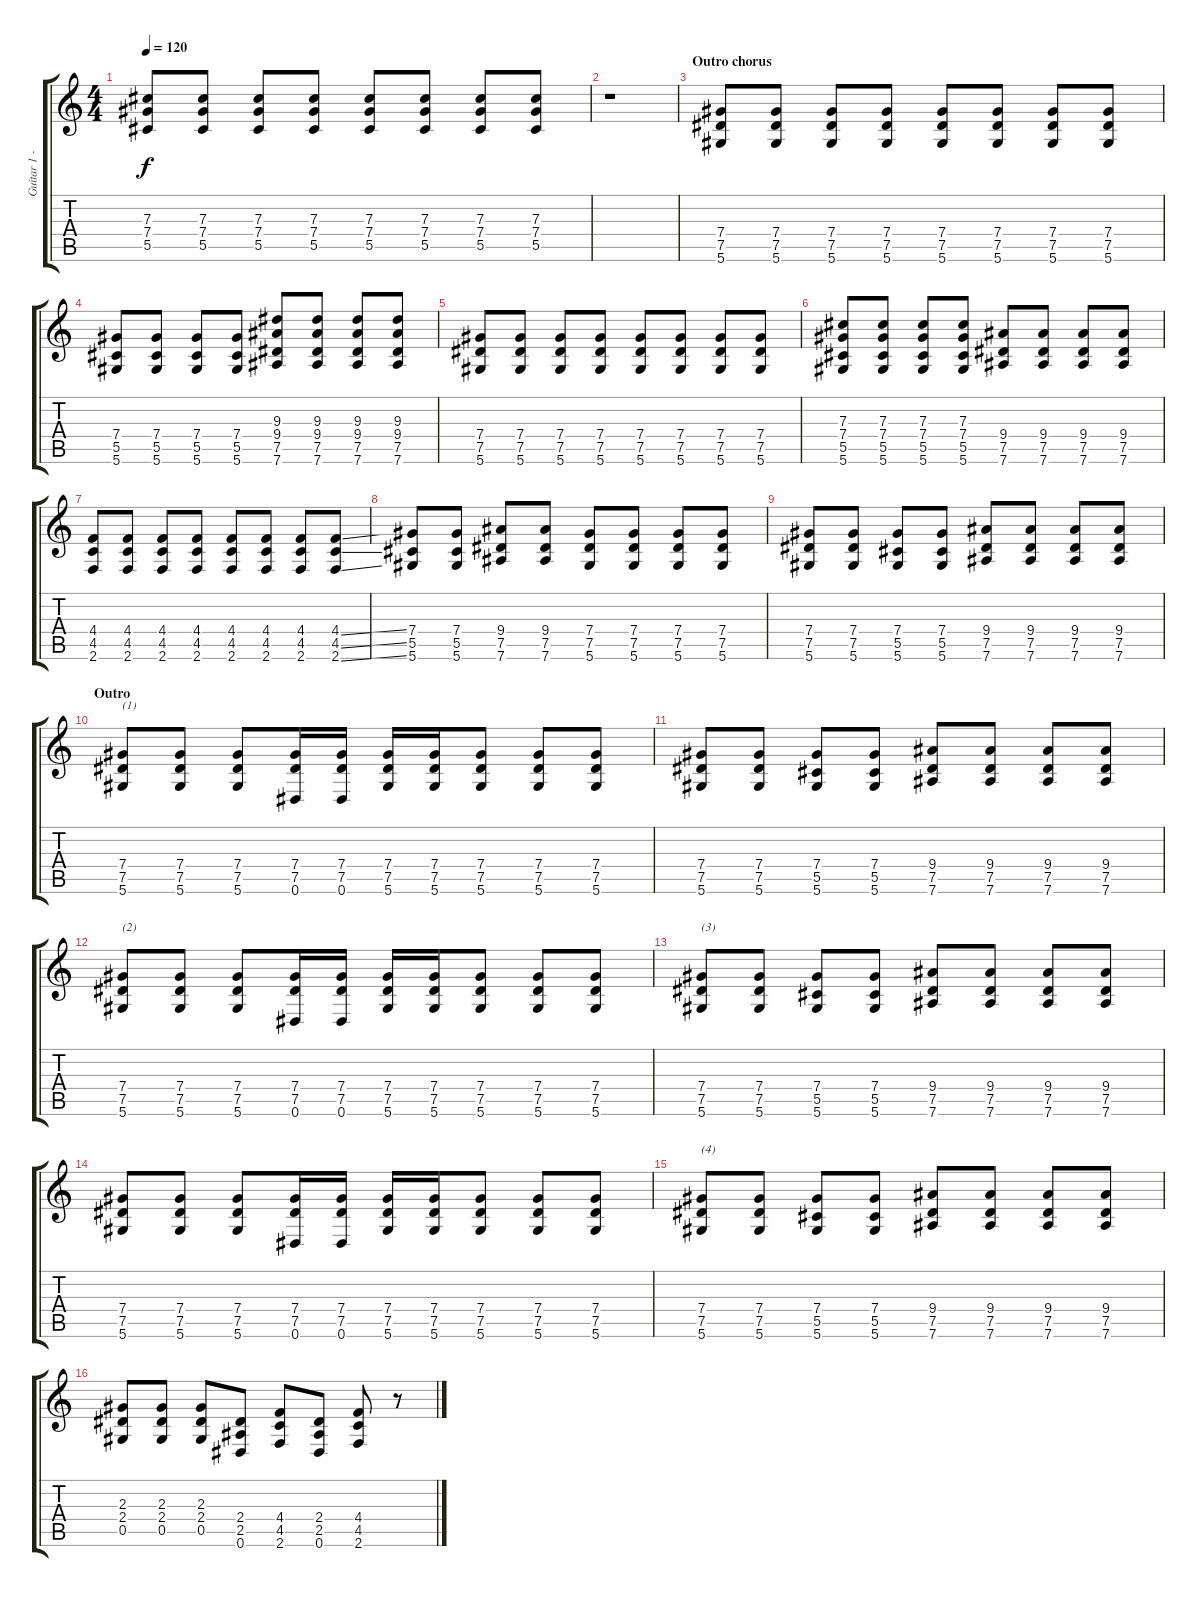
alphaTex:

\track ("Guitar 1 - rythm guitar, left" "Guitar 1 -") {instrument distortionguitar}
\staff {score tabs}
\tuning (Eb4 Bb3 Gb3 Db3 Ab2 Eb2) {hide}
\ts (4 4)
\tempo 120
\clef g2
\ks c
(7.3 7.4 5.5).8{dy f} (7.3 7.4 5.5).8 (7.3 7.4 5.5).8 (7.3 7.4 5.5).8 (7.3 7.4 5.5).8 (7.3 7.4 5.5).8 (7.3 7.4 5.5).8 (7.3 7.4 5.5).8 |
r.1 |
\section ("" "Outro chorus")
(7.4 7.5 5.6).8 (7.4 7.5 5.6).8 (7.4 7.5 5.6).8 (7.4 7.5 5.6).8 (7.4 7.5 5.6).8 (7.4 7.5 5.6).8 (7.4 7.5 5.6).8 (7.4 7.5 5.6).8 |
(7.4 5.5 5.6).8 (7.4 5.5 5.6).8 (7.4 5.5 5.6).8 (7.4 5.5 5.6).8 (9.3 9.4 7.5 7.6).8 (9.3 9.4 7.5 7.6).8 (9.3 9.4 7.5 7.6).8 (9.3 9.4 7.5 7.6).8 |
(7.4 7.5 5.6).8 (7.4 7.5 5.6).8 (7.4 7.5 5.6).8 (7.4 7.5 5.6).8 (7.4 7.5 5.6).8 (7.4 7.5 5.6).8 (7.4 7.5 5.6).8 (7.4 7.5 5.6).8 |
(7.3 7.4 5.5 5.6).8 (7.3 7.4 5.5 5.6).8 (7.3 7.4 5.5 5.6).8 (7.3 7.4 5.5 5.6).8 (9.4 7.5 7.6).8 (9.4 7.5 7.6).8 (9.4 7.5 7.6).8 (9.4 7.5 7.6).8 |
(4.4 4.5 2.6).8 (4.4 4.5 2.6).8 (4.4 4.5 2.6).8 (4.4 4.5 2.6).8 (4.4 4.5 2.6).8 (4.4 4.5 2.6).8 (4.4 4.5 2.6).8 (4.4{ss} 4.5{ss} 2.6{ss}).8 |
(7.4 5.5 5.6).8 (7.4 5.5 5.6).8 (9.4 7.5 7.6).8 (9.4 7.5 7.6).8 (7.4 7.5 5.6).8 (7.4 7.5 5.6).8 (7.4 7.5 5.6).8 (7.4 7.5 5.6).8 |
(7.4 7.5 5.6).8 (7.4 7.5 5.6).8 (7.4 5.5 5.6).8 (7.4 5.5 5.6).8 (9.4 7.5 7.6).8 (9.4 7.5 7.6).8 (9.4 7.5 7.6).8 (9.4 7.5 7.6).8 |
\section ("" "Outro")
(7.4 7.5 5.6).8{txt "(1)"} (7.4 7.5 5.6).8 (7.4 7.5 5.6).8 (7.4 7.5 0.6).16 (7.4 7.5 0.6).16 (7.4 7.5 5.6).16 (7.4 7.5 5.6).16 (7.4 7.5 5.6).8 (7.4 7.5 5.6).8 (7.4 7.5 5.6).8 |
(7.4 7.5 5.6).8 (7.4 7.5 5.6).8 (7.4 5.5 5.6).8 (7.4 5.5 5.6).8 (9.4 7.5 7.6).8 (9.4 7.5 7.6).8 (9.4 7.5 7.6).8 (9.4 7.5 7.6).8 |
(7.4 7.5 5.6).8{txt "(2)"} (7.4 7.5 5.6).8 (7.4 7.5 5.6).8 (7.4 7.5 0.6).16 (7.4 7.5 0.6).16 (7.4 7.5 5.6).16 (7.4 7.5 5.6).16 (7.4 7.5 5.6).8 (7.4 7.5 5.6).8 (7.4 7.5 5.6).8 |
(7.4 7.5 5.6).8{txt "(3)"} (7.4 7.5 5.6).8 (7.4 5.5 5.6).8 (7.4 5.5 5.6).8 (9.4 7.5 7.6).8 (9.4 7.5 7.6).8 (9.4 7.5 7.6).8 (9.4 7.5 7.6).8 |
(7.4 7.5 5.6).8 (7.4 7.5 5.6).8 (7.4 7.5 5.6).8 (7.4 7.5 0.6).16 (7.4 7.5 0.6).16 (7.4 7.5 5.6).16 (7.4 7.5 5.6).16 (7.4 7.5 5.6).8 (7.4 7.5 5.6).8 (7.4 7.5 5.6).8 |
(7.4 7.5 5.6).8{txt "(4)"} (7.4 7.5 5.6).8 (7.4 5.5 5.6).8 (7.4 5.5 5.6).8 (9.4 7.5 7.6).8 (9.4 7.5 7.6).8 (9.4 7.5 7.6).8 (9.4 7.5 7.6).8 |
(2.3 2.4 0.5).8 (2.3 2.4 0.5).8 (2.3 2.4 0.5).8 (2.4 2.5 0.6).8 (4.4 4.5 2.6).8 (2.4 2.5 0.6).8 (4.4 4.5 2.6).8 r.8
